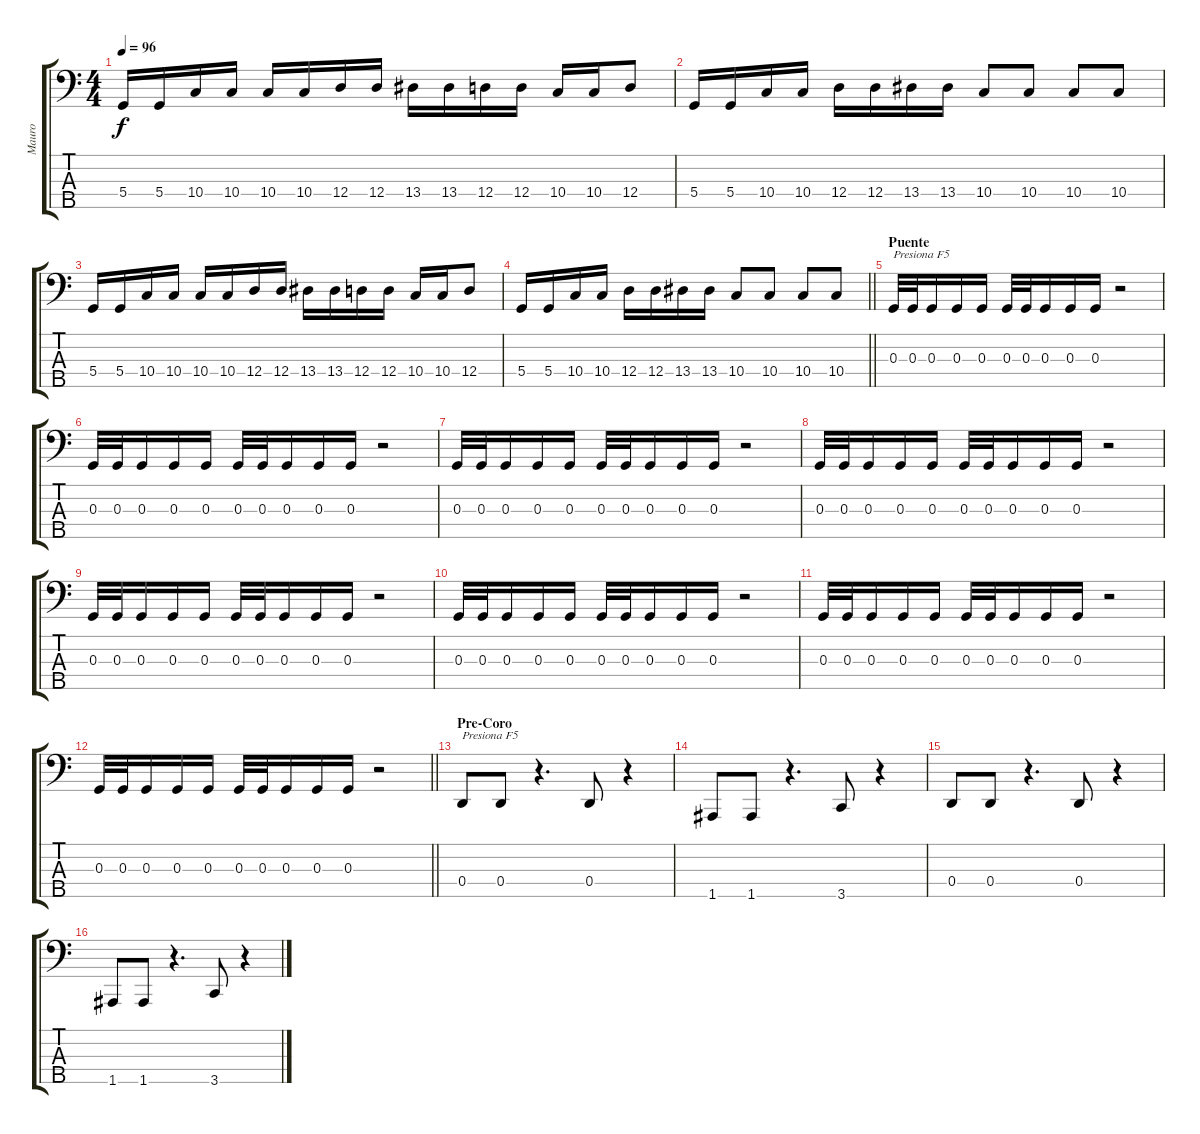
\track ("Mauro" "Mauro") {instrument electricbasspick}
\staff {score tabs}
\tuning (F2 C2 G1 D1 A0) {hide}
\ts (4 4)
\tempo 96
\clef f4
\ks c
5.4.16{dy f} 5.4.16 10.4.16 10.4.16 10.4.16 10.4.16 12.4.16 12.4.16 13.4.16 13.4.16 12.4.16 12.4.16 10.4.16 10.4.16 12.4.8 |
5.4.16 5.4.16 10.4.16 10.4.16 12.4.16 12.4.16 13.4.16 13.4.16 10.4.8 10.4.8 10.4.8 10.4.8 |
5.4.16 5.4.16 10.4.16 10.4.16 10.4.16 10.4.16 12.4.16 12.4.16 13.4.16 13.4.16 12.4.16 12.4.16 10.4.16 10.4.16 12.4.8 |
\barLineRight lightlight
5.4.16 5.4.16 10.4.16 10.4.16 12.4.16 12.4.16 13.4.16 13.4.16 10.4.8 10.4.8 10.4.8 10.4.8 |
\section ("" "Puente")
0.3.32{txt "Presiona F5"} 0.3.32 0.3.16 0.3.16 0.3.16 0.3.32 0.3.32 0.3.16 0.3.16 0.3.16 r.2 |
0.3.32 0.3.32 0.3.16 0.3.16 0.3.16 0.3.32 0.3.32 0.3.16 0.3.16 0.3.16 r.2 |
0.3.32 0.3.32 0.3.16 0.3.16 0.3.16 0.3.32 0.3.32 0.3.16 0.3.16 0.3.16 r.2 |
0.3.32 0.3.32 0.3.16 0.3.16 0.3.16 0.3.32 0.3.32 0.3.16 0.3.16 0.3.16 r.2 |
0.3.32 0.3.32 0.3.16 0.3.16 0.3.16 0.3.32 0.3.32 0.3.16 0.3.16 0.3.16 r.2 |
0.3.32 0.3.32 0.3.16 0.3.16 0.3.16 0.3.32 0.3.32 0.3.16 0.3.16 0.3.16 r.2 |
0.3.32 0.3.32 0.3.16 0.3.16 0.3.16 0.3.32 0.3.32 0.3.16 0.3.16 0.3.16 r.2 |
\barLineRight lightlight
0.3.32 0.3.32 0.3.16 0.3.16 0.3.16 0.3.32 0.3.32 0.3.16 0.3.16 0.3.16 r.2 |
\section ("" "Pre-Coro")
0.4.8{txt "Presiona F5"} 0.4.8 r.4{d} 0.4.8 r.4 |
1.5.8 1.5.8 r.4{d} 3.5.8 r.4 |
0.4.8 0.4.8 r.4{d} 0.4.8 r.4 |
1.5.8 1.5.8 r.4{d} 3.5.8 r.4
